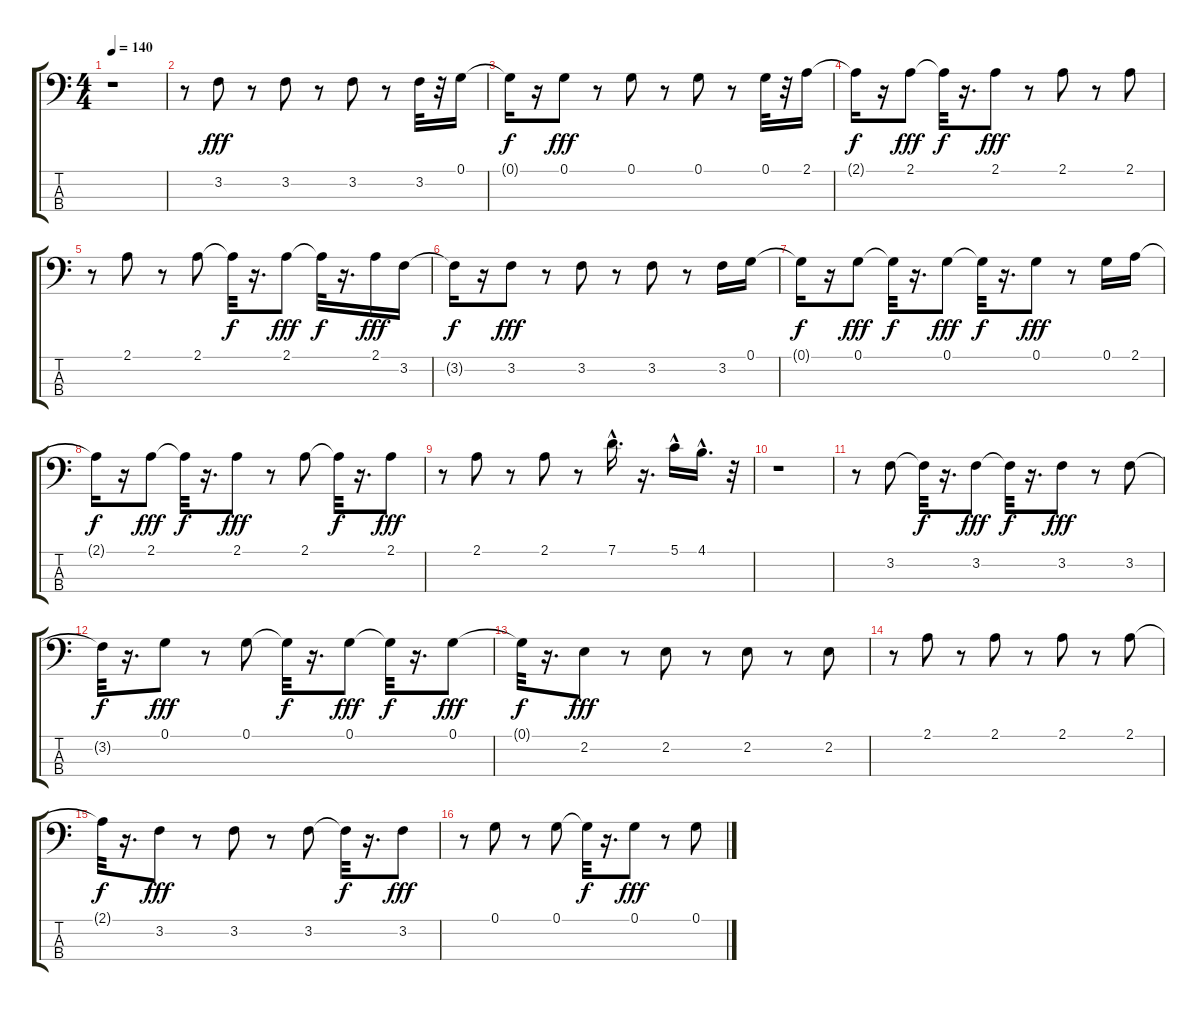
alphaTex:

\track "" {instrument synthbass2}
\staff {score tabs}
\tuning (G2 D2 A1 E1) {hide}
\ts (4 4)
\tempo 140
\clef f4
\ks c
r.1{dy fff} |
r.8 3.2.8 r.8 3.2.8 r.8 3.2.8 r.8 3.2.32 r.32 0.1.16 |
0.1{t}.16{dy f} r.16 0.1.8{dy fff} r.8 0.1.8 r.8 0.1.8 r.8 0.1.32 r.32 2.1.16 |
2.1{t}.16{dy f} r.16 2.1.8{dy fff} 2.1{t}.32{dy f} r.16{d} 2.1.8{dy fff} r.8 2.1.8 r.8 2.1.8 |
r.8 2.1.8 r.8 2.1.8 2.1{t}.32{dy f} r.16{d} 2.1.8{dy fff} 2.1{t}.32{dy f} r.16{d} 2.1.16{dy fff} 3.2.16 |
3.2{t}.16{dy f} r.16 3.2.8{dy fff} r.8 3.2.8 r.8 3.2.8 r.8 3.2.16 0.1.16 |
0.1{t}.16{dy f} r.16 0.1.8{dy fff} 0.1{t}.32{dy f} r.16{d} 0.1.8{dy fff} 0.1{t}.32{dy f} r.16{d} 0.1.8{dy fff} r.8 0.1.16 2.1.16 |
2.1{t}.16{dy f} r.16 2.1.8{dy fff} 2.1{t}.32{dy f} r.16{d} 2.1.8{dy fff} r.8 2.1.8 2.1{t}.32{dy f} r.16{d} 2.1.8{dy fff} |
r.8 2.1.8 r.8 2.1.8 r.8 7.1{hac}.16{d} r.16{d} 5.1{hac}.16 4.1{hac}.16{d} r.32 |
r.1 |
r.8 3.2.8 3.2{t}.32{dy f} r.16{d} 3.2.8{dy fff} 3.2{t}.32{dy f} r.16{d} 3.2.8{dy fff} r.8 3.2.8 |
3.2{t}.32{dy f} r.16{d} 0.1.8{dy fff} r.8 0.1.8 0.1{t}.32{dy f} r.16{d} 0.1.8{dy fff} 0.1{t}.32{dy f} r.16{d} 0.1.8{dy fff} |
0.1{t}.32{dy f} r.16{d} 2.2.8{dy fff} r.8 2.2.8 r.8 2.2.8 r.8 2.2.8 |
r.8 2.1.8 r.8 2.1.8 r.8 2.1.8 r.8 2.1.8 |
2.1{t}.32{dy f} r.16{d} 3.2.8{dy fff} r.8 3.2.8 r.8 3.2.8 3.2{t}.32{dy f} r.16{d} 3.2.8{dy fff} |
r.8 0.1.8 r.8 0.1.8 0.1{t}.32{dy f} r.16{d} 0.1.8{dy fff} r.8 0.1.8
